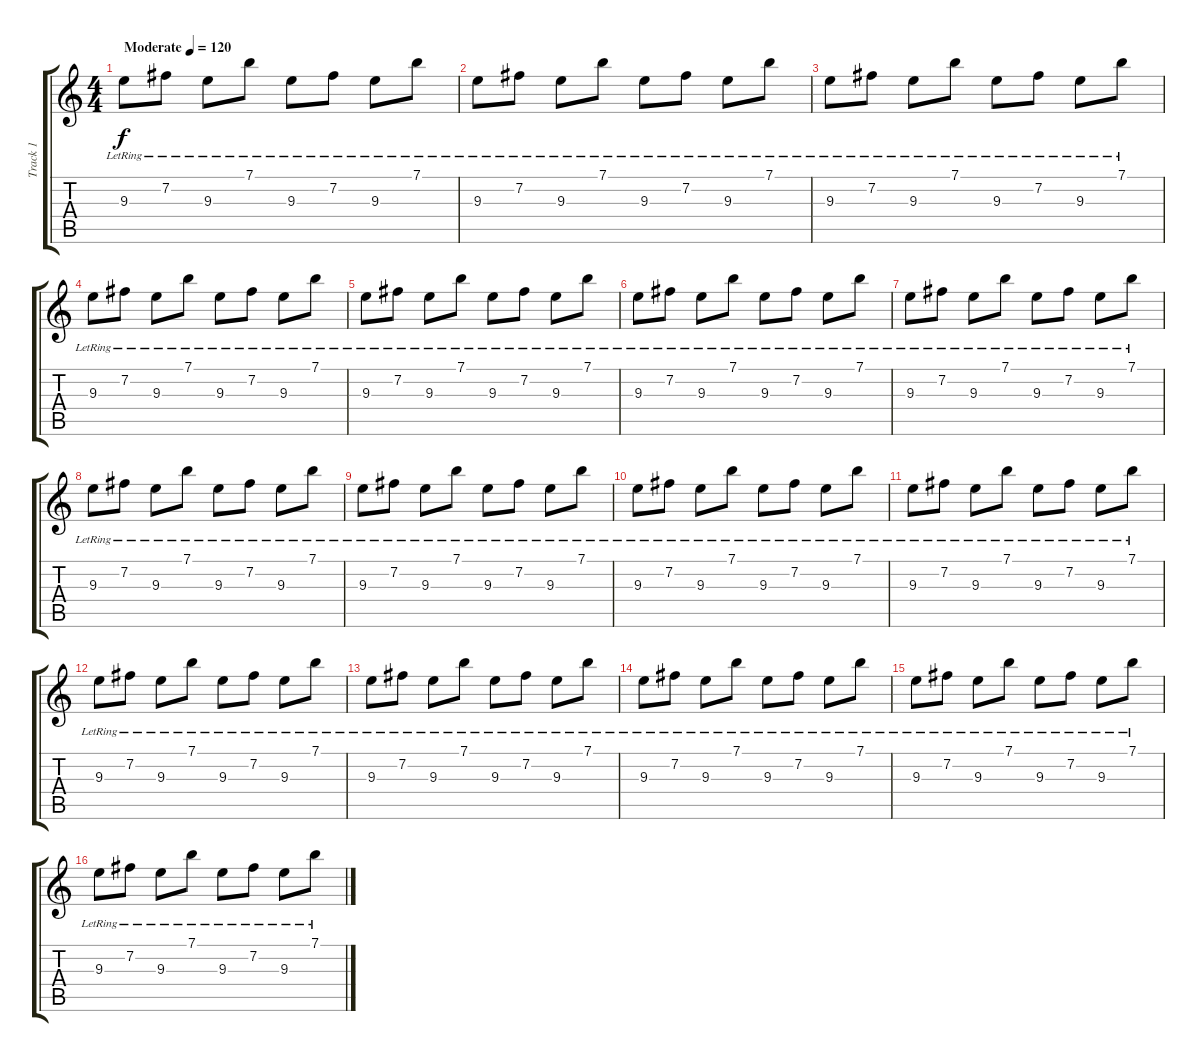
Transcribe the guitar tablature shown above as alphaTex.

\track ("Track 1" "Track 1") {instrument electricguitarclean}
\staff {score tabs}
\tuning (E4 B3 G3 D3 A2 E2) {hide}
\ts (4 4)
\tempo (120 "Moderate")
\clef g2
\ks c
9.3{lr}.8{dy f instrument electricguitarclean} 7.2{lr}.8 9.3{lr}.8 7.1{lr}.8 9.3{lr}.8 7.2{lr}.8 9.3{lr}.8 7.1{lr}.8 |
9.3{lr}.8 7.2{lr}.8 9.3{lr}.8 7.1{lr}.8 9.3{lr}.8 7.2{lr}.8 9.3{lr}.8 7.1{lr}.8 |
9.3{lr}.8 7.2{lr}.8 9.3{lr}.8 7.1{lr}.8 9.3{lr}.8 7.2{lr}.8 9.3{lr}.8 7.1{lr}.8 |
9.3{lr}.8 7.2{lr}.8 9.3{lr}.8 7.1{lr}.8 9.3{lr}.8 7.2{lr}.8 9.3{lr}.8 7.1{lr}.8 |
9.3{lr}.8 7.2{lr}.8 9.3{lr}.8 7.1{lr}.8 9.3{lr}.8 7.2{lr}.8 9.3{lr}.8 7.1{lr}.8 |
9.3{lr}.8 7.2{lr}.8 9.3{lr}.8 7.1{lr}.8 9.3{lr}.8 7.2{lr}.8 9.3{lr}.8 7.1{lr}.8 |
9.3{lr}.8 7.2{lr}.8 9.3{lr}.8 7.1{lr}.8 9.3{lr}.8 7.2{lr}.8 9.3{lr}.8 7.1{lr}.8 |
9.3{lr}.8 7.2{lr}.8 9.3{lr}.8 7.1{lr}.8 9.3{lr}.8 7.2{lr}.8 9.3{lr}.8 7.1{lr}.8 |
9.3{lr}.8 7.2{lr}.8 9.3{lr}.8 7.1{lr}.8 9.3{lr}.8 7.2{lr}.8 9.3{lr}.8 7.1{lr}.8 |
9.3{lr}.8 7.2{lr}.8 9.3{lr}.8 7.1{lr}.8 9.3{lr}.8 7.2{lr}.8 9.3{lr}.8 7.1{lr}.8 |
9.3{lr}.8 7.2{lr}.8 9.3{lr}.8 7.1{lr}.8 9.3{lr}.8 7.2{lr}.8 9.3{lr}.8 7.1{lr}.8 |
9.3{lr}.8 7.2{lr}.8 9.3{lr}.8 7.1{lr}.8 9.3{lr}.8 7.2{lr}.8 9.3{lr}.8 7.1{lr}.8 |
9.3{lr}.8 7.2{lr}.8 9.3{lr}.8 7.1{lr}.8 9.3{lr}.8 7.2{lr}.8 9.3{lr}.8 7.1{lr}.8 |
9.3{lr}.8 7.2{lr}.8 9.3{lr}.8 7.1{lr}.8 9.3{lr}.8 7.2{lr}.8 9.3{lr}.8 7.1{lr}.8 |
9.3{lr}.8 7.2{lr}.8 9.3{lr}.8 7.1{lr}.8 9.3{lr}.8 7.2{lr}.8 9.3{lr}.8 7.1{lr}.8 |
9.3{lr}.8 7.2{lr}.8 9.3{lr}.8 7.1{lr}.8 9.3{lr}.8 7.2{lr}.8 9.3{lr}.8 7.1{lr}.8
